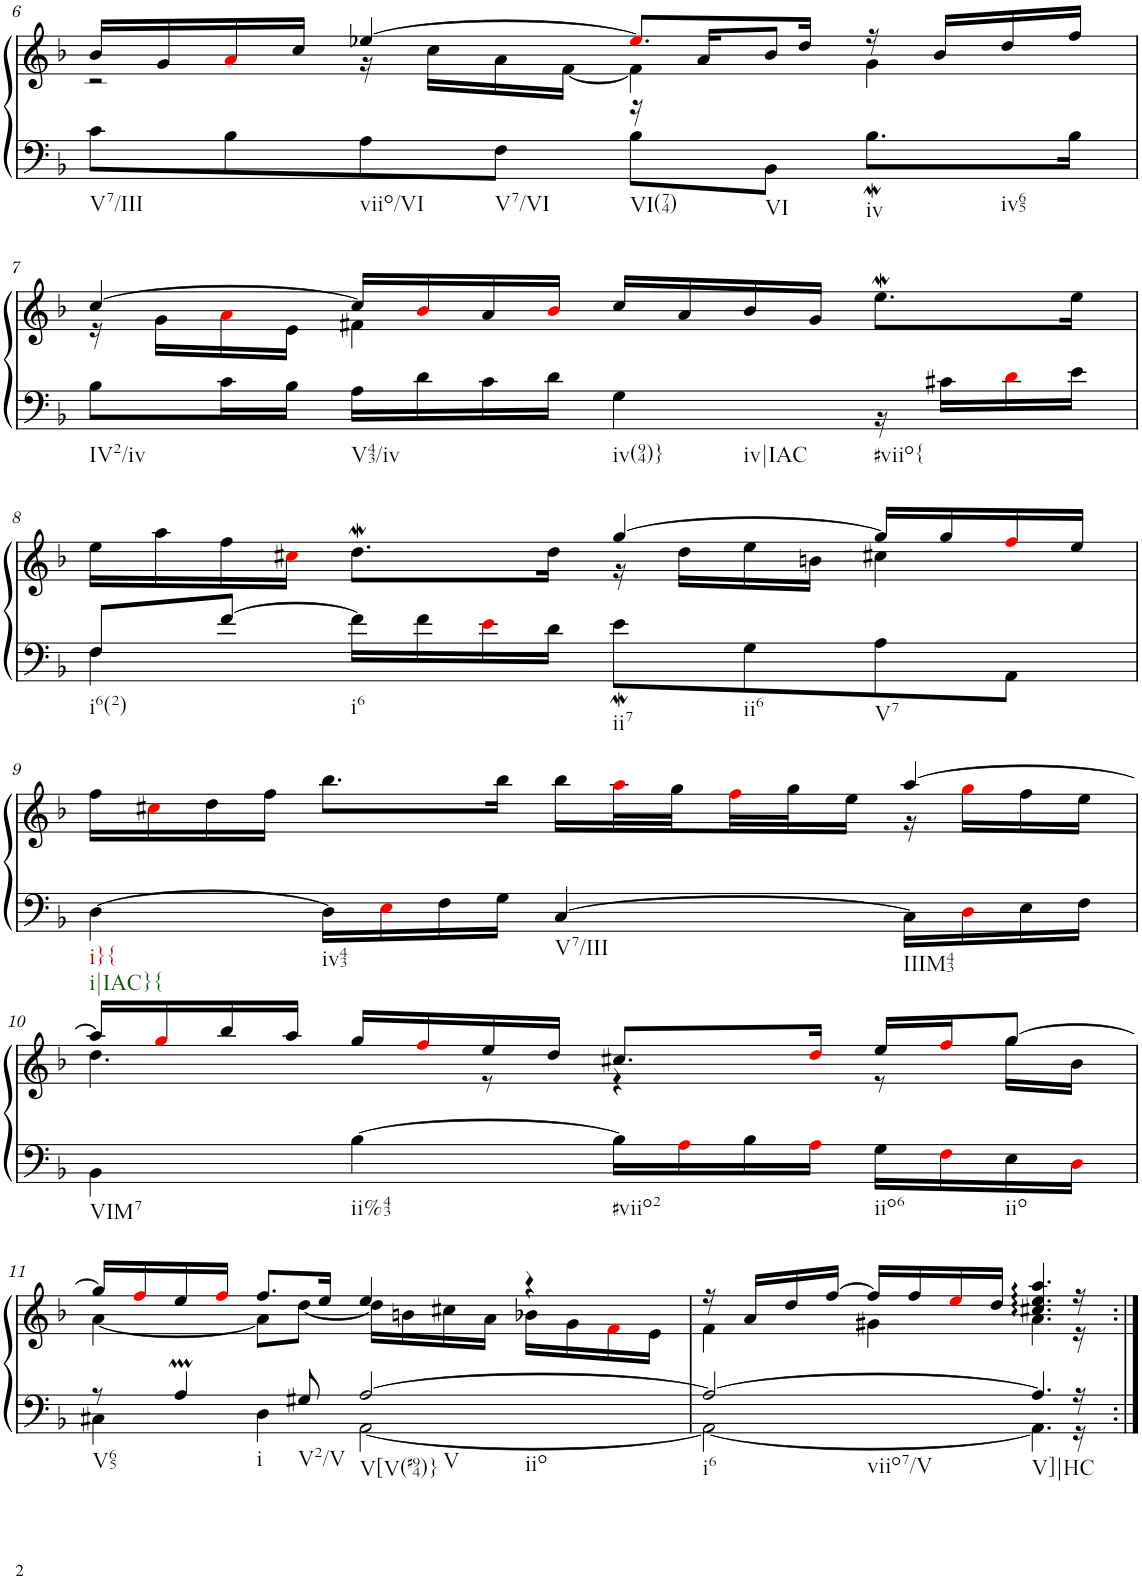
**kern	**kern
*part1	*part1
*staff2	*staff1
*I"Klavier linke Hand	*
!!LO:PB:g=z
*clefF4	*clefG2
*k[b-]	*k[b-]
*M4/4	*M4/4
=6	=6
*^	*^
*	*	*	*^
!LO:TX:b:t=V7/III	!	!	!	!
!LO:TX:b:t=viio/VI	!	!	!	!
!LO:TX:b:t=V7/VI	!	!	!	!
!LO:TX:b:t=VI(74)	!	!	!	!
!LO:TX:b:t=VI	!	!	!	!
!LO:TX:b:t=iv	!	!	!	!
!LO:TX:b:t=iv65	!	!	!	!
1ryy	8c\L	16b-/LL	4ryy	2r
.	.	16g/	.	.
.	8B-\	16ai/	.	.
.	.	16cc/JJ	.	.
.	8A\	[4ee-X/	16r	.
.	.	.	16cc\LL	.
.	8F\J	.	16a\	.
.	.	.	[16f\JJ	.
.	8B-\L	8.ee-i/L]	4f\]	16r
.	.	.	.	16a/KL
.	8BB-\J	.	.	8b-/J
.	.	16dd/Jk	.	.
.	8.B-w\L	16r	4g\	4ryy
.	.	16b-/LL	.	.
.	.	16dd/	.	.
.	16B-\Jk	16ff/JJ	.	.
*	*	*	*v	*v
!!LO:LB:g=z
=7	=7	=7	=7
!LO:TX:b:t=IV2/iv	!	!	!
!LO:TX:b:t=V43/iv	!	!	!
!LO:TX:b:t=iv(94)}	!	!	!
!LO:TX:b:t=iv|IAC	!	!	!
!LO:TX:b:t=#viio{	!	!	!
1ryy	8B-\L	[4cc/	16r
.	.	.	16g\LL
.	16c\L	.	16ai\
.	16B-\JJ	.	16e\JJ
.	16A\LL	16cc/LL]	4f#X\
.	16d\	16b-i/	.
.	16c\	16a/	.
.	16d\JJ	16b-i/JJ	.
.	4G\	16cc/LL	2ryy
.	.	16a/	.
.	.	16b-/	.
.	.	16g/JJ	.
.	16r	8.eeW\L	.
.	16c#X\LL	.	.
.	16di\	.	.
.	16e\JJ	16ee\Jk	.
!!LO:LB:g=z	!!
=8	=8	=8	=8
!LO:TX:b:t=i6(2)	!	!	!
8F/L	4F\	16ee\LL	2ryy
.	.	16aa\	.
[8f/J	.	16ff\	.
.	.	16cc#Xi\JJ	.
!LO:TX:b:t=i6	!	!	!
16f\LL]	4ryy	8.ddW\L	.
16f\	.	.	.
16ei\	.	.	.
16d\JJ	.	16dd\Jk	.
!LO:TX:b:t=ii7	!	!	!
!LO:TX:b:t=ii6	!	!	!
4ryy	8eW\L	[4gg/	16r
.	.	.	16dd\LL
.	8G\	.	16ee\
.	.	.	16bn\JJ
!LO:TX:b:t=V7	!	!	!
4ryy	8A\	16gg/LL]	4cc#X\
.	.	16gg/	.
.	8AA\J	16ffi/	.
.	.	16ee/JJ	.
*v	*v	*	*
!!LO:LB:g=z	!!
=9	=9	=9
!LO:TX:b:t=i}{	!	!
!LO:TX:b:t=i|IAC}{	!	!
[4D\	16ff\LL	2.ryy
.	16cc#Xi\	.
.	16dd\	.
.	16ff\JJ	.
!LO:TX:b:t=iv43	!	!
16D\LL]	8.bb-\L	.
16Ei\	.	.
16F\	.	.
16G\JJ	16bb-\Jk	.
!LO:TX:b:t=V7/III	!	!
[4C/	16bb-\LL	.
.	32aai\L	.
.	32gg\	.
.	32ffi\	.
.	32gg\J	.
.	16ee\JJ	.
!LO:TX:b:t=IIIM43	!	!
16C\LL]	[4aa/	16r
16Di\	.	16ggi\LL
16E\	.	16ff\
16F\JJ	.	16ee\JJ
!!LO:LB:g=z	!!
=10	=10	=10
!LO:TX:b:t=VIM7	!	!
4BB-\	16aa/LL]	4.dd\
.	16ggi/	.
.	16bb-/	.
.	16aa/JJ	.
!LO:TX:b:t=ii%43	!	!
[4B-\	16gg/LL	.
.	16ffi/	.
.	16ee/	8r
.	16dd/JJ	.
!LO:TX:b:t=#viio2	!	!
16B-\LL]	8.cc#X/L	4r
16Ai\	.	.
16B-\	.	.
16Ai\JJ	16ddi/Jk	.
!LO:TX:b:t=iio6	!	!
16G\LL	16ee/LL	8r
16Fi\	16ffi/J	.
!LO:TX:b:t=iio	!	!
16E\	[8gg/J	16gg\LL
16Di\JJ	.	16b-\JJ
!!LO:LB:g=z	!!
=11	=11	=11
*^	*	*
!LO:TX:b:t=V65	!	!	!
8r	4C#X\	16gg/LL]	[4a\
.	.	16ffi/	.
!LO:TX:b:t=i	!	!	!
4Am/	.	16ee/	.
.	.	16ffi/JJ	.
.	4D\	8.ff/L	8a\L]
!LO:TX:b:t=V2/V	!	!	!
8G#X/	.	.	[8dd\J
.	.	16ee/Jk	.
!LO:TX:b:t=V[V(#94)}	!	!	!
!LO:TX:b:t=V	!	!	!
!LO:TX:b:t=iio	!	!	!
[2A/	[2AA\	4ee/	16dd\LL]
.	.	.	16bn\
.	.	.	16cc#X\
.	.	.	16a\JJ
.	.	4r	16b-X\LL
.	.	.	16g\
.	.	.	16fi\
.	.	.	16e\JJ
=12	=12	=12	=12
!LO:TX:b:t=i6	!	!	!
!LO:TX:b:t=viio7/V	!	!	!
2A/_	2AA\_	16r	4f\
.	.	16a/LL	.
.	.	16dd/	.
.	.	[16ff/JJ	.
.	.	16ff/LL]	4g#X\
.	.	16ff/	.
.	.	16eei/	.
.	.	16dd/JJ	.
!LO:TX:b:t=V]|HC	!	!	!
4.A/]	4.AA\]	4.cc#X/ 4.ee/ 4.aa/	4.a\
16r	16r	16r	16r
*v	*v	*	*
*	*v	*v
=:|!	=:|!
*-	*-
